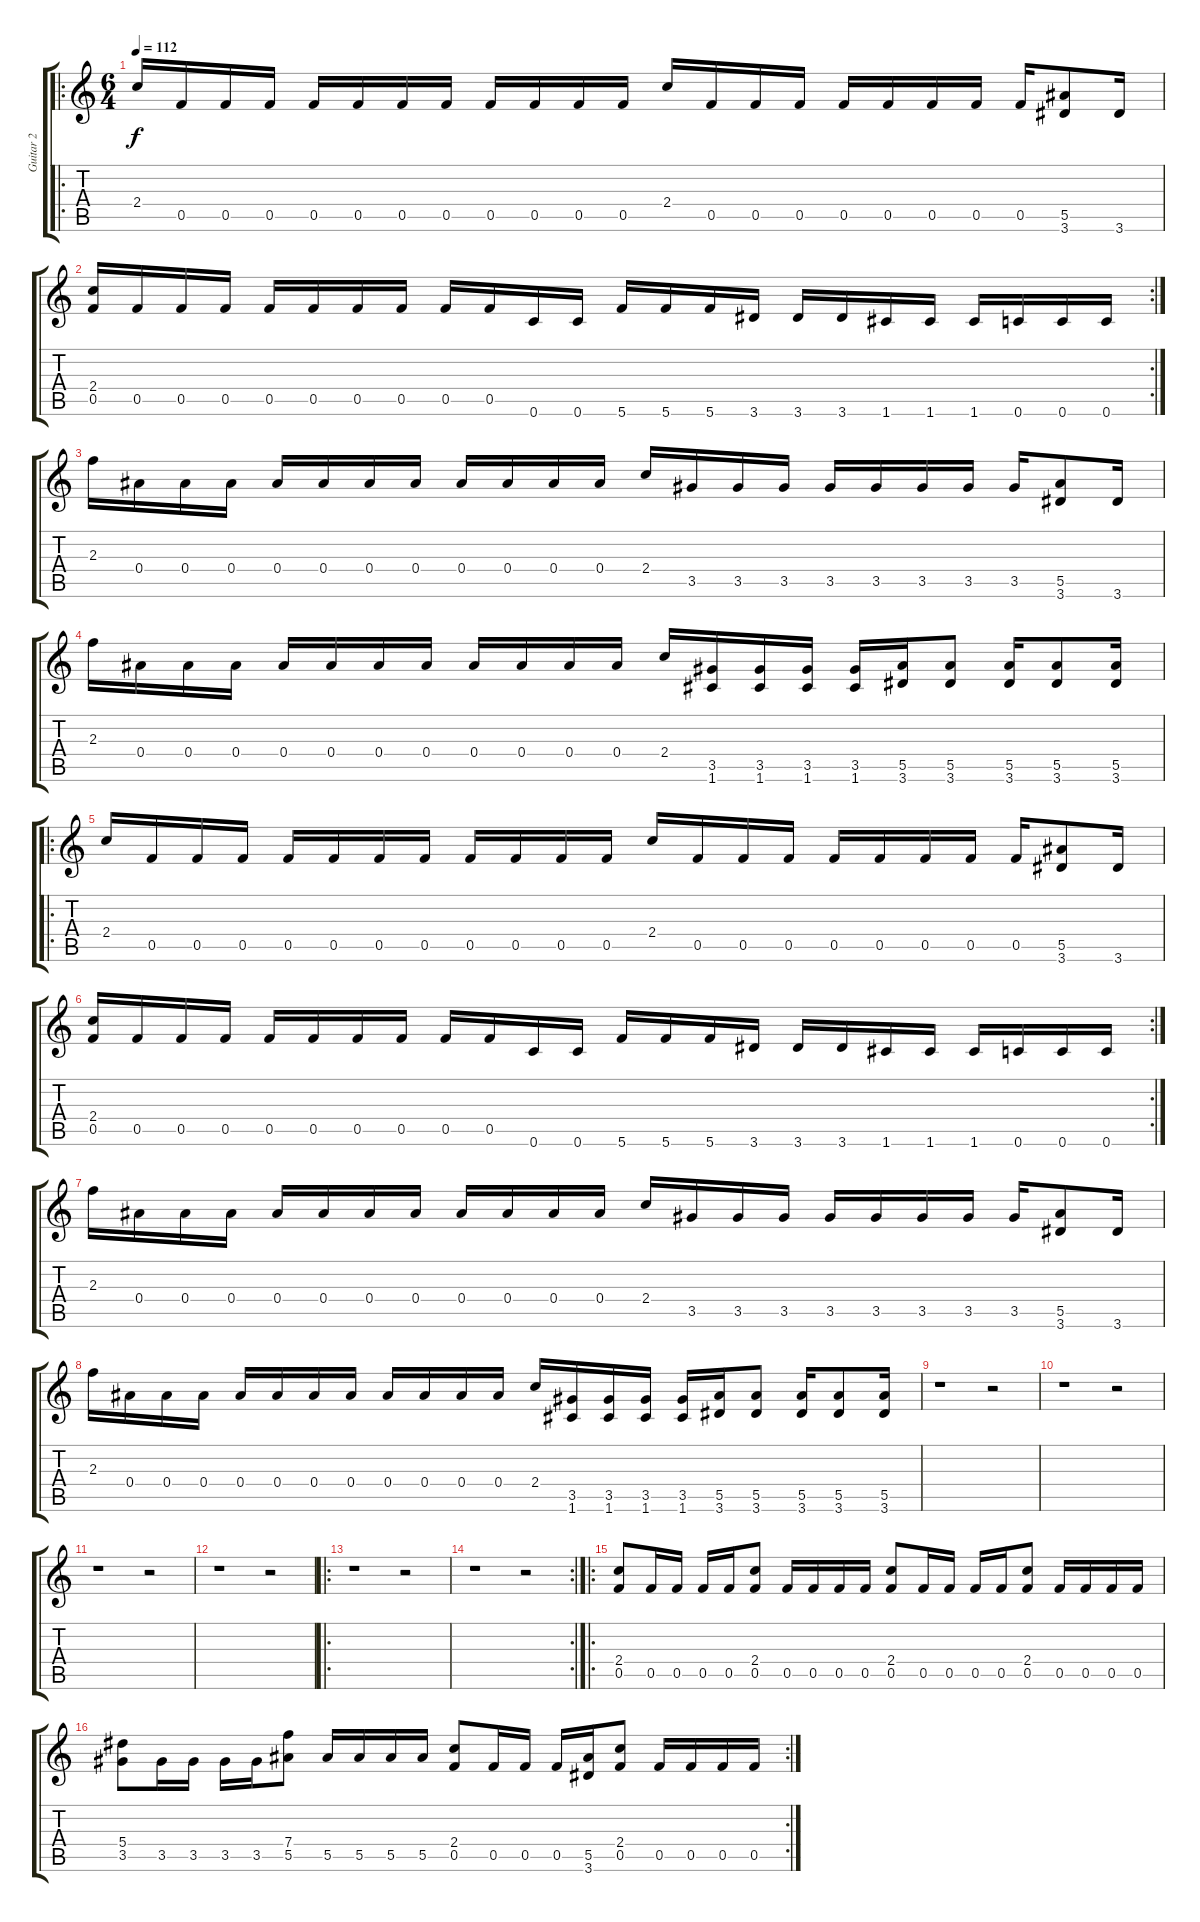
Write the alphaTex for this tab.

\track ("Guitar 2" "Guitar 2") {instrument distortionguitar}
\staff {score tabs}
\tuning (C5 G4 Eb4 Bb3 F3 C3) {hide}
\ro
\ts (6 4)
\tempo 112
\clef g2
\ks c
2.4.16{dy f instrument distortionguitar} 0.5.16 0.5.16 0.5.16 0.5.16 0.5.16 0.5.16 0.5.16 0.5.16 0.5.16 0.5.16 0.5.16 2.4.16 0.5.16 0.5.16 0.5.16 0.5.16 0.5.16 0.5.16 0.5.16 0.5.16 (5.5 3.6).8 3.6.16 |
\rc 2
(2.4 0.5).16 0.5.16 0.5.16 0.5.16 0.5.16 0.5.16 0.5.16 0.5.16 0.5.16 0.5.16 0.6.16 0.6.16 5.6.16 5.6.16 5.6.16 3.6.16 3.6.16 3.6.16 1.6.16 1.6.16 1.6.16 0.6.16 0.6.16 0.6.16 |
2.3.16 0.4.16 0.4.16 0.4.16 0.4.16 0.4.16 0.4.16 0.4.16 0.4.16 0.4.16 0.4.16 0.4.16 2.4.16 3.5.16 3.5.16 3.5.16 3.5.16 3.5.16 3.5.16 3.5.16 3.5.16 (5.5 3.6).8 3.6.16 |
2.3.16 0.4.16 0.4.16 0.4.16 0.4.16 0.4.16 0.4.16 0.4.16 0.4.16 0.4.16 0.4.16 0.4.16 2.4.16 (3.5 1.6).16 (3.5 1.6).16 (3.5 1.6).16 (3.5 1.6).16 (5.5 3.6).16 (5.5 3.6).8 (5.5 3.6).16 (5.5 3.6).8 (5.5 3.6).16 |
\ro
2.4.16 0.5.16 0.5.16 0.5.16 0.5.16 0.5.16 0.5.16 0.5.16 0.5.16 0.5.16 0.5.16 0.5.16 2.4.16 0.5.16 0.5.16 0.5.16 0.5.16 0.5.16 0.5.16 0.5.16 0.5.16 (5.5 3.6).8 3.6.16 |
\rc 2
(2.4 0.5).16 0.5.16 0.5.16 0.5.16 0.5.16 0.5.16 0.5.16 0.5.16 0.5.16 0.5.16 0.6.16 0.6.16 5.6.16 5.6.16 5.6.16 3.6.16 3.6.16 3.6.16 1.6.16 1.6.16 1.6.16 0.6.16 0.6.16 0.6.16 |
2.3.16 0.4.16 0.4.16 0.4.16 0.4.16 0.4.16 0.4.16 0.4.16 0.4.16 0.4.16 0.4.16 0.4.16 2.4.16 3.5.16 3.5.16 3.5.16 3.5.16 3.5.16 3.5.16 3.5.16 3.5.16 (5.5 3.6).8 3.6.16 |
2.3.16 0.4.16 0.4.16 0.4.16 0.4.16 0.4.16 0.4.16 0.4.16 0.4.16 0.4.16 0.4.16 0.4.16 2.4.16 (3.5 1.6).16 (3.5 1.6).16 (3.5 1.6).16 (3.5 1.6).16 (5.5 3.6).16 (5.5 3.6).8 (5.5 3.6).16 (5.5 3.6).8 (5.5 3.6).16 |
r.1 r.2 |
r.1 r.2 |
r.1 r.2 |
r.1 r.2 |
\ro
r.1 r.2 |
\rc 2
r.1 r.2 |
\ro
(2.4 0.5).8 0.5.16 0.5.16 0.5.16 0.5.16 (2.4 0.5).8 0.5.16 0.5.16 0.5.16 0.5.16 (2.4 0.5).8 0.5.16 0.5.16 0.5.16 0.5.16 (2.4 0.5).8 0.5.16 0.5.16 0.5.16 0.5.16 |
\rc 2
(5.4 3.5).8 3.5.16 3.5.16 3.5.16 3.5.16 (7.4 5.5).8 5.5.16 5.5.16 5.5.16 5.5.16 (2.4 0.5).8 0.5.16 0.5.16 0.5.16 (5.5 3.6).16 (2.4 0.5).8 0.5.16 0.5.16 0.5.16 0.5.16
